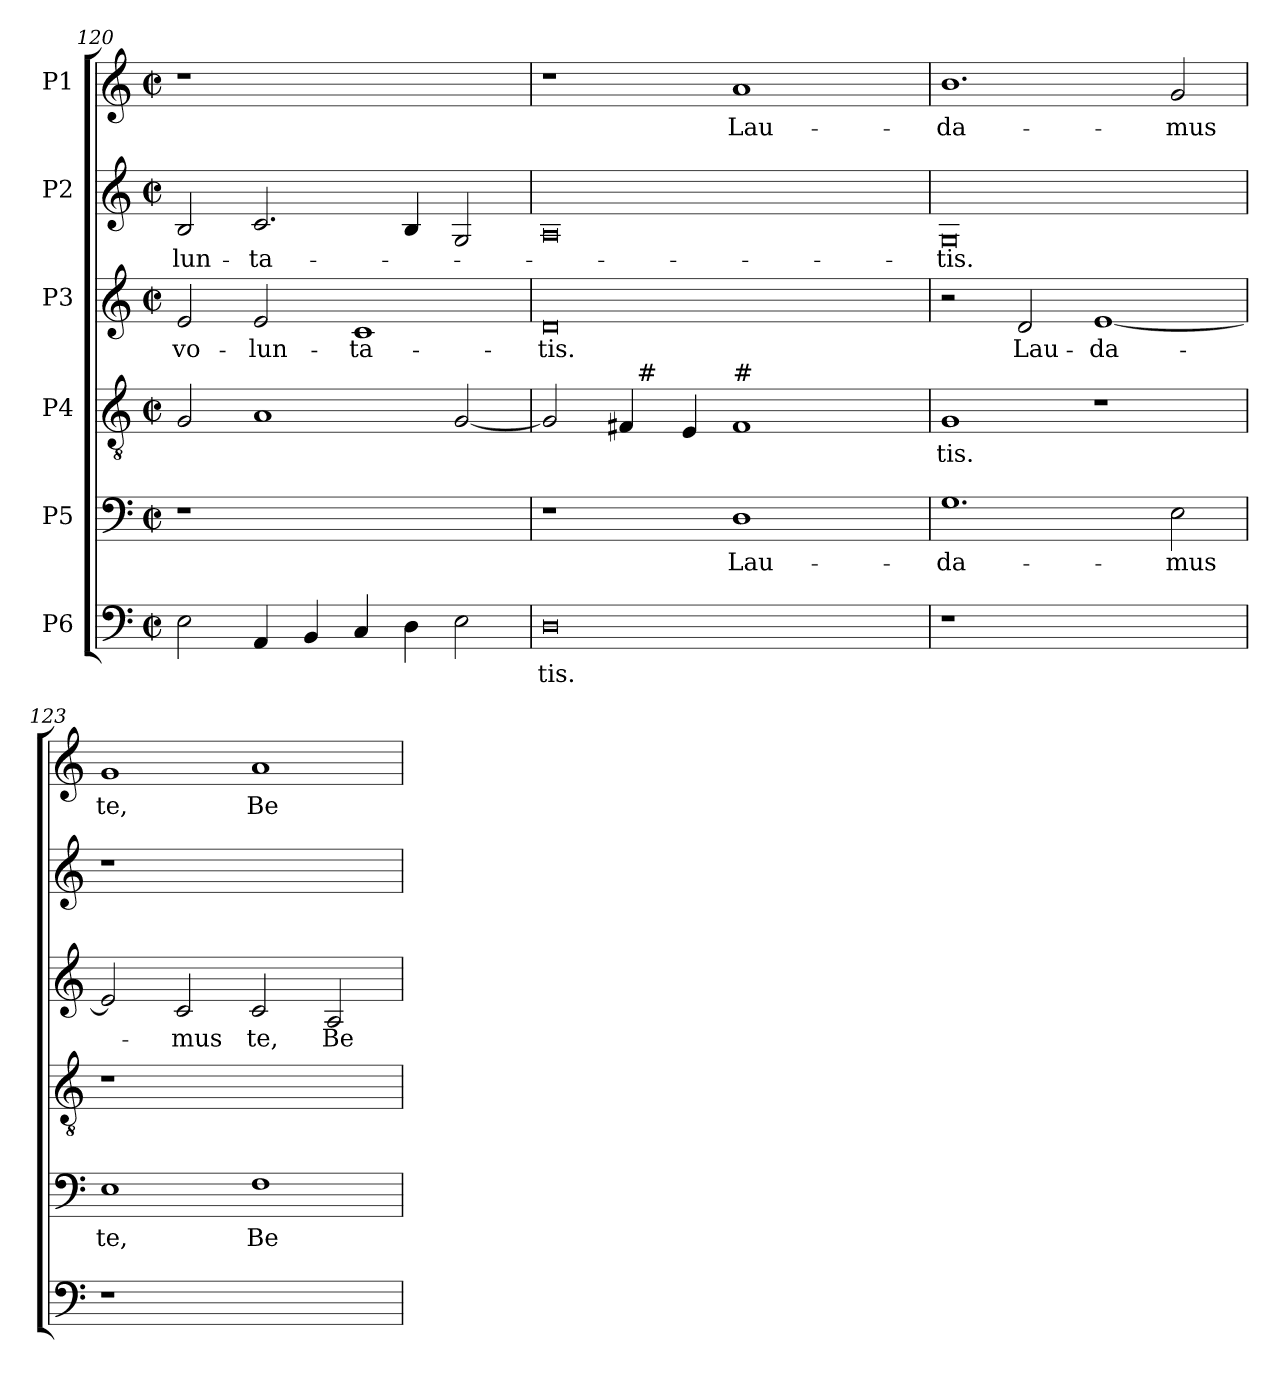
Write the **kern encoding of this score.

**kern	**text	**kern	**text	**kern	**text	**kern	**text	**kern	**text	**kern	**text
*part6	*part6	*part5	*part5	*part4	*part4	*part3	*part3	*part2	*part2	*part1	*part1
*staff6	*staff6	*staff5	*staff5	*staff4	*staff4	*staff3	*staff3	*staff2	*staff2	*staff1	*staff1
*I"P6	*	*I"P5	*	*I"P4	*	*I"P3	*	*I"P2	*	*I"P1	*
*clefF4	*	*clefF4	*	*clefGv2	*	*clefG2	*	*clefG2	*	*clefG2	*
*	*	*	*	*ITrd7c12	*	*	*	*	*	*	*
*k[]	*	*k[]	*	*k[]	*	*k[]	*	*k[]	*	*k[]	*
*C:	*	*C:	*	*C:	*	*C:	*	*C:	*	*C:	*
*M2/2	*	*M2/2	*	*M2/2	*	*M2/2	*	*M2/2	*	*M2/2	*
*met(c|)	*	*met(c|)	*	*met(c|)	*	*met(c|)	*	*met(c|)	*	*met(c|)	*
=120	=120	=120	=120	=120	=120	=120	=120	=120	=120	=120	=120
!	!	!LO:N:vis=1	!	!	!	!	!	!	!	!	!
!	!	!	!	!	!	!	!LO:LY:b:color=#000000	!	!	!	!
!	!	!	!	!	!	!	!	!	!LO:LY:b:color=#000000	!LO:N:vis=1	!
2Ei\	.	1r	.	2GGi/	.	2ei/	vo-	2Bi/	-lun-	1r	.
!	!	!	!	!	!	!	!LO:LY:b:color=#000000	!	!	!	!
!	!	!	!	!	!	!	!	!	!LO:LY:b:color=#000000	!	!
4AAi/	.	.	.	1AAi	.	2ei/	-lun-	2.ci/	-ta-	.	.
4BBi/	.	.	.	.	.	.	.	.	.	.	.
!	!	!	!	!	!	!	!LO:LY:b:color=#000000	!	!	!	!
4Ci/	.	1ryy	.	.	.	1ci	-ta-	.	.	1ryy	.
4Di\	.	.	.	.	.	.	.	4Bi/	.	.	.
2Ei\	.	.	.	[2GGi/	.	.	.	2Gi/	.	.	.
=121	=121	=121	=121	=121	=121	=121	=121	=121	=121	=121	=121
!	!LO:LY:b:color=#000000	!	!	!	!	!	!	!	!	!	!
!	!	!	!	!	!	!	!LO:LY:b:color=#000000	!	!	!	!
*	*	*	*	*^	*	*	*	*	*	*	*
0Di	-tis.	1r	.	2GGi/]	2ryy	.	0di	-tis.	0Ai	.	1r	.
.	.	.	.	4FF#i/	32ryy	.	.	.	.	.	.	.
.	.	.	.	.	256ryy	.	.	.	.	.	.	.
!	!	!	!	!	!LO:TX:a:t=#	!	!	!	!	!	!	!
.	.	.	.	.	1ryy	.	.	.	.	.	.	.
.	.	.	.	4EEi/	.	.	.	.	.	.	.	.
!	!	!	!LO:LY:b:color=#000000	!	!	!	!	!	!	!	!	!
!	!	!	!	!LO:TX:a:t=#	!	!	!	!	!	!	!	!
!	!	!	!	!	!	!	!	!	!	!	!	!LO:LY:b:color=#000000
.	.	1Di	Lau-	1FF#i	.	.	.	.	.	.	1ai	Lau-
.	.	.	.	.	4ryy	.	.	.	.	.	.	.
.	.	.	.	.	8ryy	.	.	.	.	.	.	.
.	.	.	.	.	16ryy	.	.	.	.	.	.	.
.	.	.	.	.	64..ryy	.	.	.	.	.	.	.
=122	=122	=122	=122	=122	=122	=122	=122	=122	=122	=122	=122	=122
!LO:N:vis=1	!	!	!	!	!	!	!	!	!	!	!	!
*	*	*	*	*v	*v	*	*	*	*	*	*	*
*	*	*	*	*^	*	*	*	*	*	*	*
!	!	!	!LO:LY:b:color=#000000	!	!	!	!	!	!	!	!	!
*	*	*	*	*v	*v	*	*	*	*	*	*	*
*	*	*	*	*^	*	*	*	*	*	*	*
!	!	!	!	!	!	!LO:LY:b:color=#000000	!	!	!	!	!	!
*	*	*	*	*v	*v	*	*	*	*	*	*	*
*	*	*	*	*^	*	*	*	*	*	*	*
!	!	!	!	!	!	!	!	!	!	!LO:LY:b:color=#000000	!	!
*	*	*	*	*v	*v	*	*	*	*	*	*	*
*	*	*	*	*^	*	*	*	*	*	*	*
!	!	!	!	!	!	!	!	!	!	!	!	!LO:LY:b:color=#000000
*	*	*	*	*v	*v	*	*	*	*	*	*	*
1r	.	1.Gi	-da-	1GGi	-tis.	2r	.	0Gi	-tis.	1.bi	-da-
!	!	!	!	!	!	!	!LO:LY:b:color=#000000	!	!	!	!
.	.	.	.	.	.	2di/	Lau-	.	.	.	.
!	!	!	!	!	!	!	!LO:LY:b:color=#000000	!	!	!	!
1ryy	.	.	.	1r	.	[1ei	-da-	.	.	.	.
!	!	!	!LO:LY:b:color=#000000	!	!	!	!	!	!	!	!
!	!	!	!	!	!	!	!	!	!	!	!LO:LY:b:color=#000000
.	.	2Ei\	-mus	.	.	.	.	.	.	2gi/	-mus
=123	=123	=123	=123	=123	=123	=123	=123	=123	=123	=123	=123
!LO:N:vis=1	!	!	!	!	!	!	!	!	!	!	!
!	!	!	!LO:LY:b:color=#000000	!LO:N:vis=1	!	!	!	!LO:N:vis=1	!	!	!
!	!	!	!	!	!	!	!	!	!	!	!LO:LY:b:color=#000000
1r	.	1Ei	te,	1r	.	2ei/]	.	1r	.	1gi	te,
!	!	!	!	!	!	!	!LO:LY:b:color=#000000	!	!	!	!
.	.	.	.	.	.	2ci/	-mus	.	.	.	.
!	!	!	!LO:LY:b:color=#000000	!	!	!	!	!	!	!	!
!	!	!	!	!	!	!	!LO:LY:b:color=#000000	!	!	!	!
!	!	!	!	!	!	!	!	!	!	!	!LO:LY:b:color=#000000
1ryy	.	1Fi	Be-	1ryy	.	2ci/	te,	1ryy	.	1ai	Be-
!	!	!	!	!	!	!	!LO:LY:b:color=#000000	!	!	!	!
.	.	.	.	.	.	2Ai/	Be-	.	.	.	.
=	=	=	=	=	=	=	=	=	=	=	=
*-	*-	*-	*-	*-	*-	*-	*-	*-	*-	*-	*-
